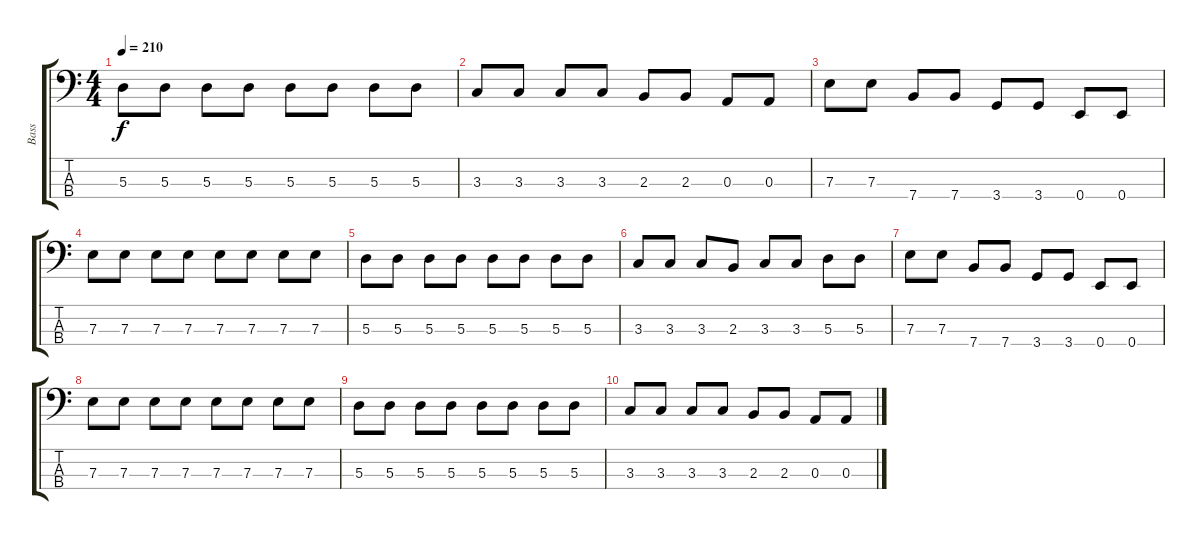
\track ("Bass" "Bass") {instrument electricbassfinger}
\staff {score tabs}
\tuning (G2 D2 A1 E1) {hide}
\ts (4 4)
\tempo 210
\clef f4
\ks c
5.3.8{dy f} 5.3.8 5.3.8 5.3.8 5.3.8 5.3.8 5.3.8 5.3.8 |
3.3.8 3.3.8 3.3.8 3.3.8 2.3.8 2.3.8 0.3.8 0.3.8 |
7.3.8 7.3.8 7.4.8 7.4.8 3.4.8 3.4.8 0.4.8 0.4.8 |
7.3.8 7.3.8 7.3.8 7.3.8 7.3.8 7.3.8 7.3.8 7.3.8 |
5.3.8 5.3.8 5.3.8 5.3.8 5.3.8 5.3.8 5.3.8 5.3.8 |
3.3.8 3.3.8 3.3.8 2.3.8 3.3.8 3.3.8 5.3.8 5.3.8 |
7.3.8 7.3.8 7.4.8 7.4.8 3.4.8 3.4.8 0.4.8 0.4.8 |
7.3.8 7.3.8 7.3.8 7.3.8 7.3.8 7.3.8 7.3.8 7.3.8 |
5.3.8 5.3.8 5.3.8 5.3.8 5.3.8 5.3.8 5.3.8 5.3.8 |
3.3.8 3.3.8 3.3.8 3.3.8 2.3.8 2.3.8 0.3.8 0.3.8
